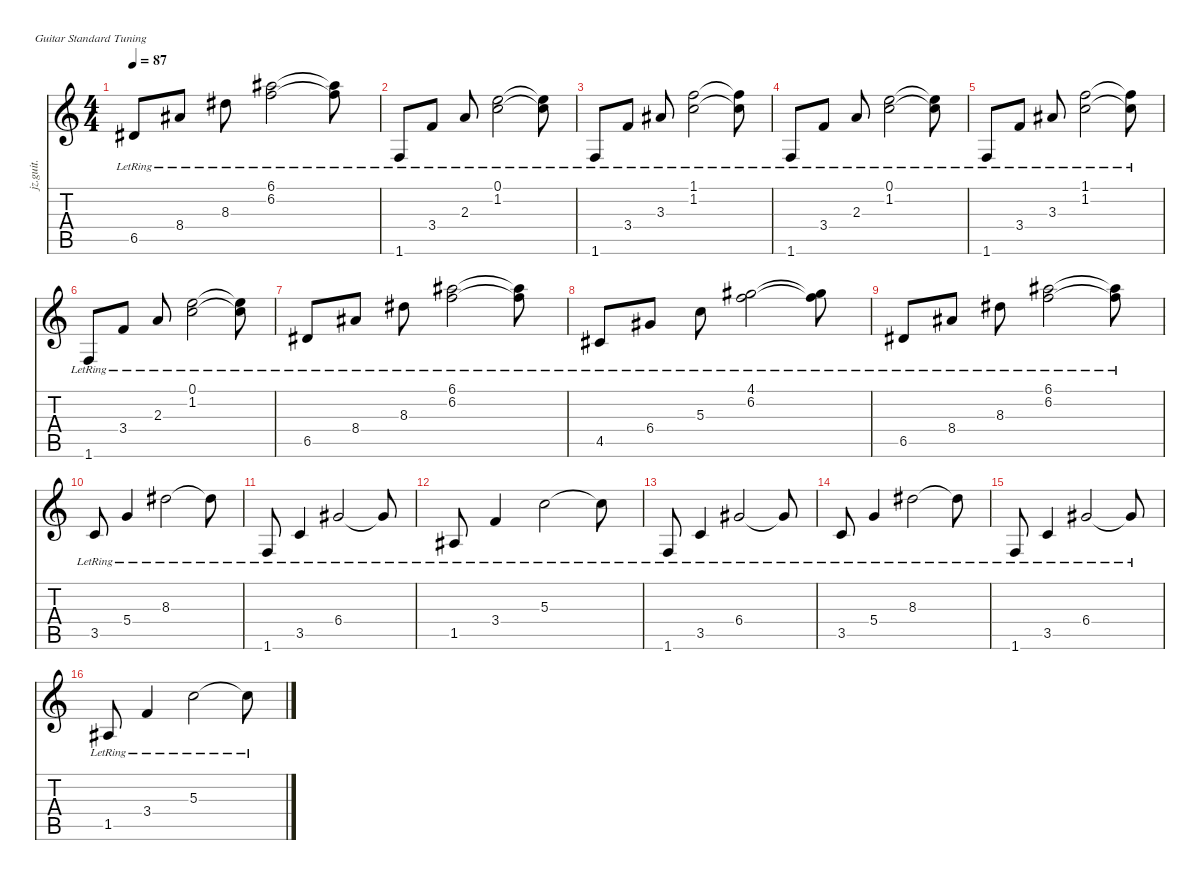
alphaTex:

\defaultSystemsLayout 4
\hideDynamics
\bracketExtendMode nobrackets
\otherSystemsTrackNameOrientation horizontal
\track ("Rhythm Guitar" "jz.guit.") {instrument electricguitarjazz}
\staff {score tabs}
\tuning (E4 B3 G3 D3 A2 E2)
\ts (4 4)
\tempo 87
\clef g2
\ks c
6.5{lr acc #}.8{dy f} 8.4{lr acc #}.8 8.3{lr acc #}.8 (6.1{lr acc #} 6.2{lr}).2 (6.1{lr t acc #} 6.2{lr t}).8 |
1.6{lr}.8 3.4{lr}.8 2.3{lr}.8 (0.1 1.2{lr}).2 (0.1{t} 1.2{lr t}).8 |
1.6{lr}.8 3.4{lr}.8 3.3{lr acc #}.8 (1.1{lr} 1.2{lr}).2 (1.1{lr t} 1.2{lr t}).8 |
1.6{lr}.8 3.4{lr}.8 2.3{lr}.8 (0.1 1.2{lr}).2 (0.1{t} 1.2{lr t}).8 |
1.6{lr}.8 3.4{lr}.8 3.3{lr acc #}.8 (1.1{lr} 1.2{lr}).2 (1.1{lr t} 1.2{lr t}).8 |
1.6{lr}.8 3.4{lr}.8 2.3{lr}.8 (0.1 1.2{lr}).2 (0.1{t} 1.2{lr t}).8 |
6.5{lr acc #}.8 8.4{lr acc #}.8 8.3{lr acc #}.8 (6.1{lr acc #} 6.2{lr}).2 (6.1{lr t acc #} 6.2{lr t}).8 |
4.5{lr acc #}.8 6.4{lr acc #}.8 5.3{lr}.8 (4.1{lr acc #} 6.2{lr}).2 (4.1{lr t acc #} 6.2{lr t}).8 |
6.5{lr acc #}.8 8.4{lr acc #}.8 8.3{lr acc #}.8 (6.1{lr acc #} 6.2{lr}).2 (6.1{lr t acc #} 6.2{lr t}).8 |
3.5{lr}.8 5.4{lr}.4 8.3{lr acc #}.2 8.3{lr t acc #}.8 |
1.6{lr}.8 3.5{lr}.4 6.4{lr acc #}.2 6.4{lr t acc #}.8 |
1.5{lr acc #}.8 3.4{lr}.4 5.3{lr}.2 5.3{lr t}.8 |
1.6{lr}.8 3.5{lr}.4 6.4{lr acc #}.2 6.4{lr t acc #}.8 |
3.5{lr}.8 5.4{lr}.4 8.3{lr acc #}.2 8.3{lr t acc #}.8 |
1.6{lr}.8 3.5{lr}.4 6.4{lr acc #}.2 6.4{lr t acc #}.8 |
1.5{lr acc #}.8 3.4{lr}.4 5.3{lr}.2 5.3{lr t}.8
